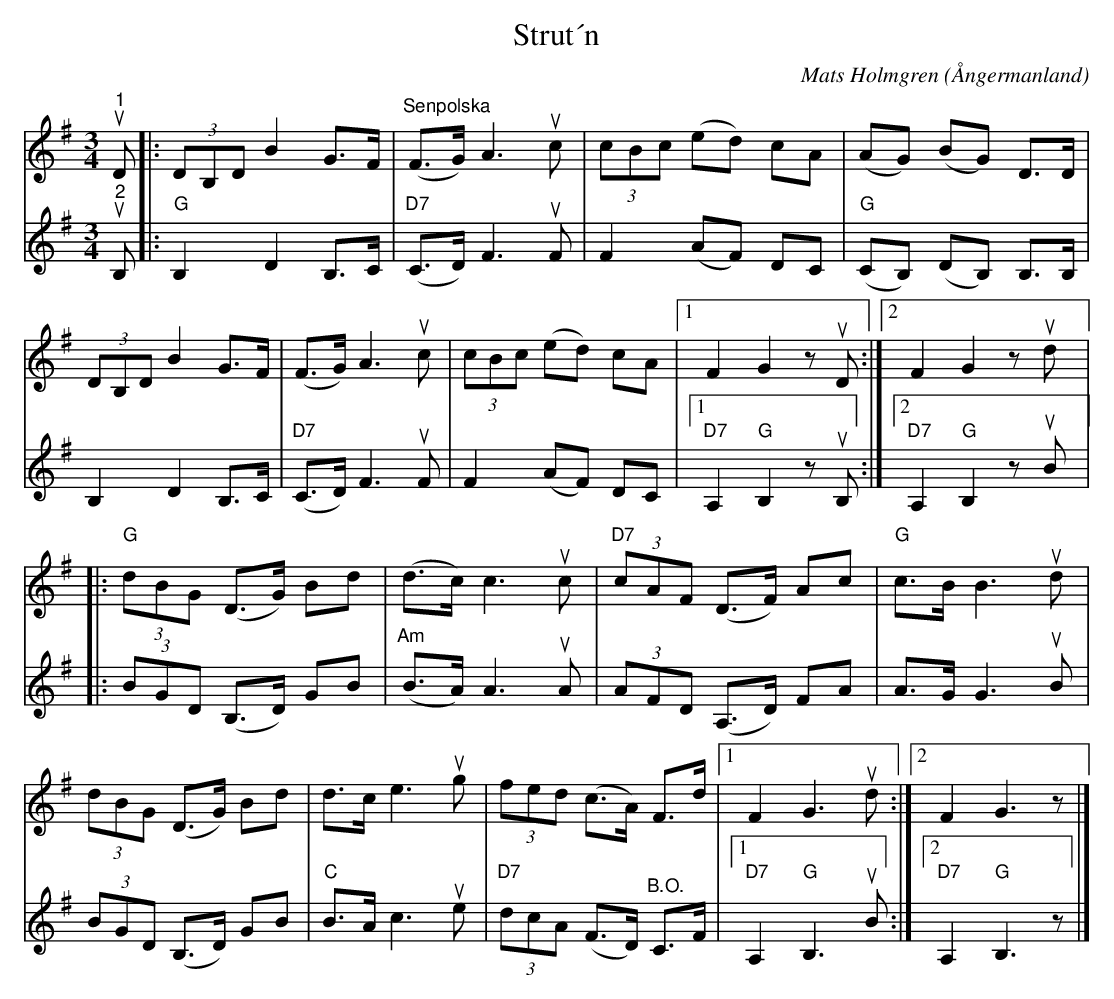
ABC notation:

X:1
T:Strut´n
C:Mats Holmgren
O:Ångermanland
L:1/8
M:3/4
K:G
V:1
"^1"u D |: (3DB,D B2 G>F |"^Senpolska" (F>G) A3u c | (3cBc (ed) cA | (AG) (BG) D>D |
(3DB,D B2 G>F | (F>G) A3u c | (3cBc (ed) cA |1 F2 G2 zu D :|2 F2 G2 zu d |:
"G" (3dBG (D>G) Bd | (d>c) c3u c |"D7" (3cAF (D>F) Ac |"G" c>B B3u d |
 (3dBG (D>G) Bd | d>c e3u g | (3fed (c>A) F>d |1 F2 G3u d :|2 F2 G3 z |]
V:2
"^2"u B, |:"G" B,2 D2 B,>C |"D7" (C>D) F3u F | F2 (AF) DC |"G" (CB,) (DB,) B,>B, |
B,2 D2 B,>C |"D7" (C>D) F3u F | F2 (AF) DC |1"D7" A,2"G" B,2 zu B, :|2 "D7" A,2"G" B,2 zu B |:
 (3BGD (B,>D) GB |"Am" (B>A) A3u A | (3AFD (A,>D) FA | A>G G3u B |
(3BGD (B,>D) GB |"C" B>A c3u e |"D7" (3dcA (F>D)"^B.O." C>F |1 "D7" A,2"G"  B,3u B :|2"D7" A,2"G" B,3 z |]
